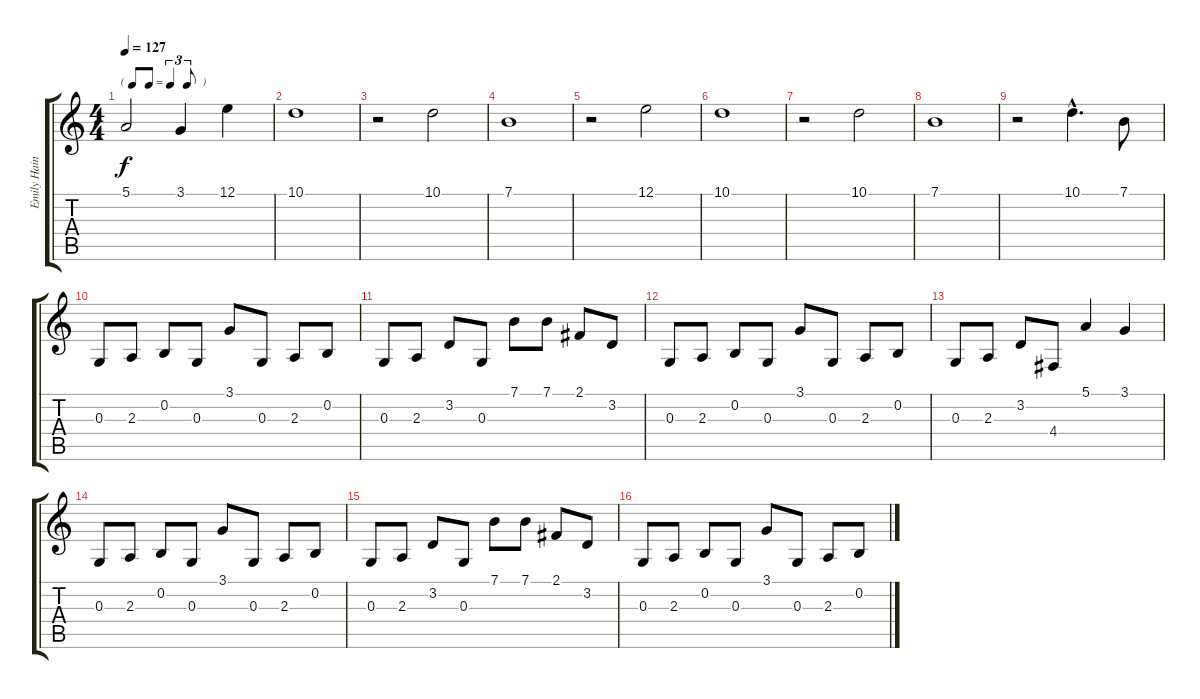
\track ("Emily Haines" "Emily Hain") {instrument lead1square}
\staff {score tabs}
\tuning (E4 B3 G3 D3 A2 E2) {hide}
\ts (4 4)
\tf triplet8th
\tempo 127
\clef g2
\ks c
5.1{t}.2{dy f} 3.1.4 12.1.4 |
10.1.1 |
r.2 10.1.2 |
7.1.1 |
r.2 12.1.2 |
10.1.1 |
r.2 10.1.2 |
7.1.1 |
r.2 10.1{hac}.4{d} 7.1.8 |
0.3.8{volume 7 instrument lead2sawtooth} 2.3.8 0.2.8 0.3.8 3.1.8 0.3.8 2.3.8 0.2.8 |
0.3.8 2.3.8 3.2.8 0.3.8 7.1.8 7.1.8 2.1.8 3.2.8 |
0.3.8 2.3.8 0.2.8 0.3.8 3.1.8 0.3.8 2.3.8 0.2.8 |
0.3.8 2.3.8 3.2.8 4.4.8 5.1.4 3.1.4 |
0.3.8 2.3.8 0.2.8 0.3.8 3.1.8 0.3.8 2.3.8 0.2.8 |
0.3.8 2.3.8 3.2.8 0.3.8 7.1.8 7.1.8 2.1.8 3.2.8 |
0.3.8 2.3.8 0.2.8 0.3.8 3.1.8 0.3.8 2.3.8 0.2.8
